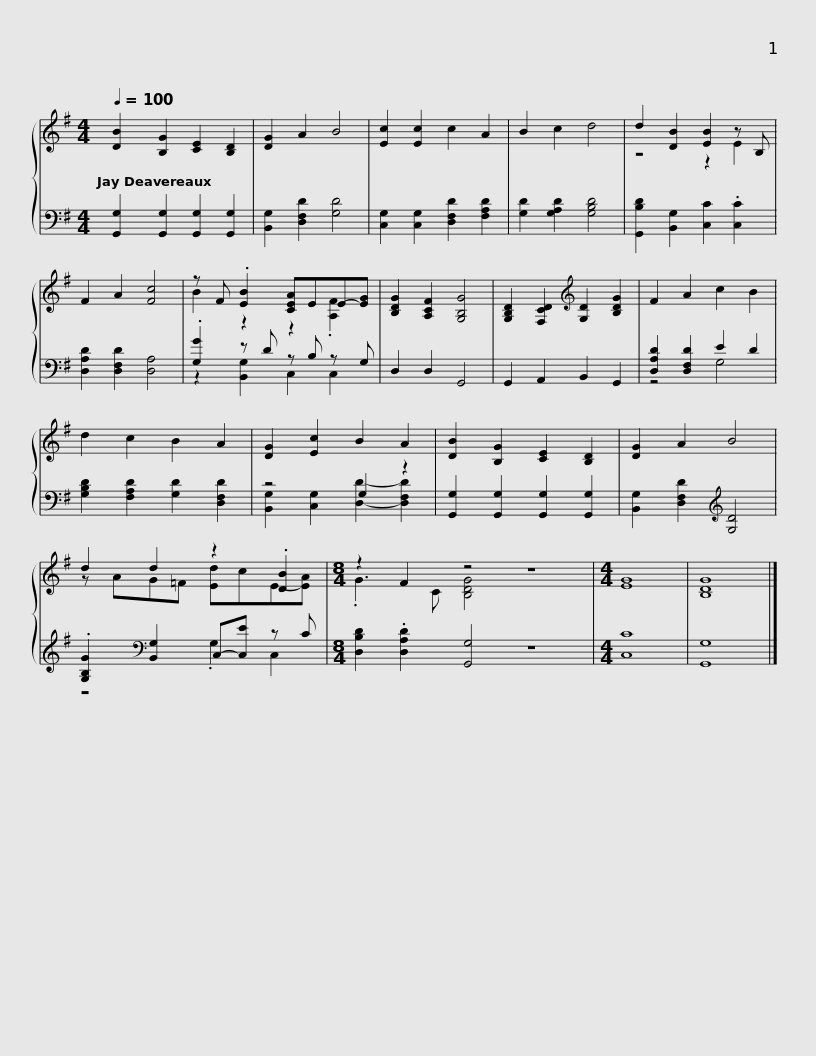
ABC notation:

X:1
%%score { ( 1 3 ) | ( 2 4 ) }
L:1/8
Q:1/4=100
M:4/4
I:linebreak $
K:G
V:1 treble
V:3 treble
V:2 bass
V:4 bass
V:1
 [DB]2 [B,G]2 [CE]2 [B,D]2 | [DG]2 A2 B4 | [Ec]2 [Ec]2 c2 A2 | B2 c2 d4 | d2 [DB]2 [EB]2 z B, | %5
 F2 A2 [Fc]4 | z F .[EB]2 [CEA]EE-[EG] |$ [B,DG]2 [A,CF]2 [G,B,G]4 | [G,B,D]2 [F,CD]2[K:treble] [G,D]2 [B,DG]2 | F2 A2 c2 B2 | %10
 d2 c2 B2 A2 | [DG]2 [Ec]2 B2 A2 | [DB]2 [B,G]2 [CE]2 [B,D]2 | [DG]2 A2 B4 |$ d2 d2 z2 .[DB]2 | %15
[M:8/4] z2 F2 z4 z8 |[M:4/4] [EG]8 | [B,DG]8 |] %18
V:2
 [G,,G,]2 [G,,G,]2 [G,,G,]2 [G,,G,]2 | [B,,G,]2 [D,F,D]2 [G,D]4 | [C,G,]2 [C,G,]2 [D,F,D]2 [F,A,D]2 | [G,D]2 [G,A,D]2 [G,B,D]4 | [G,,B,D]2 [B,,G,]2 [C,C]2 .[C,C]2 | %5
 [D,A,D]2 [D,F,D]2 [D,A,]4 | .[G,G]2 z D z B, z G, |$ D,2 D,2 G,,4 | G,,2 A,,2 B,,2 G,,2 | [D,A,D]2 [D,F,D]2 E2 D2 | %10
 [G,B,D]2 [F,A,D]2 [G,D]2 [D,F,D]2 | z4 G,2 z2 | [G,,G,]2 [G,,G,]2 [G,,G,]2 [G,,G,]2 | [B,,G,]2 [D,F,D]2[K:treble] [G,D]4 |$ .[G,B,G]2[K:bass] [B,,G,]2 C,-[C,E] z C | %15
[M:8/4] [D,B,D]2 .[D,A,D]2 [G,,G,]4 z8 |[M:4/4] [C,C]8 | [G,,G,]8 |] %18
V:3
 x8 | x8 | x8 | x8 | z4 z2 E2 | %5
 x8 | B2 z2 z2 .[A,F]2 |$ x8 | x4[K:treble] x4 | x8 | %10
 x8 | x8 | x8 | x8 |$ z AG=F [Ed]cE-[EA] | %15
[M:8/4] .G3 C [B,DG]4 z8 |[M:4/4] x8 | x8 |] %18
V:4
 x8 | x8 | x8 | x8 | x8 | %5
 x8 | z2 [B,,G,]2 C,2 C,2 |$ x8 | x8 | z4 G,4 | %10
 x8 | [B,,G,]2 [C,G,]2 [D,D]2- [D,F,D]2 | x8 | x4[K:treble] x4 |$ z4[K:bass] .G,2 C,2 | %15
[M:8/4] x16 |[M:4/4] x8 | x8 |] %18
